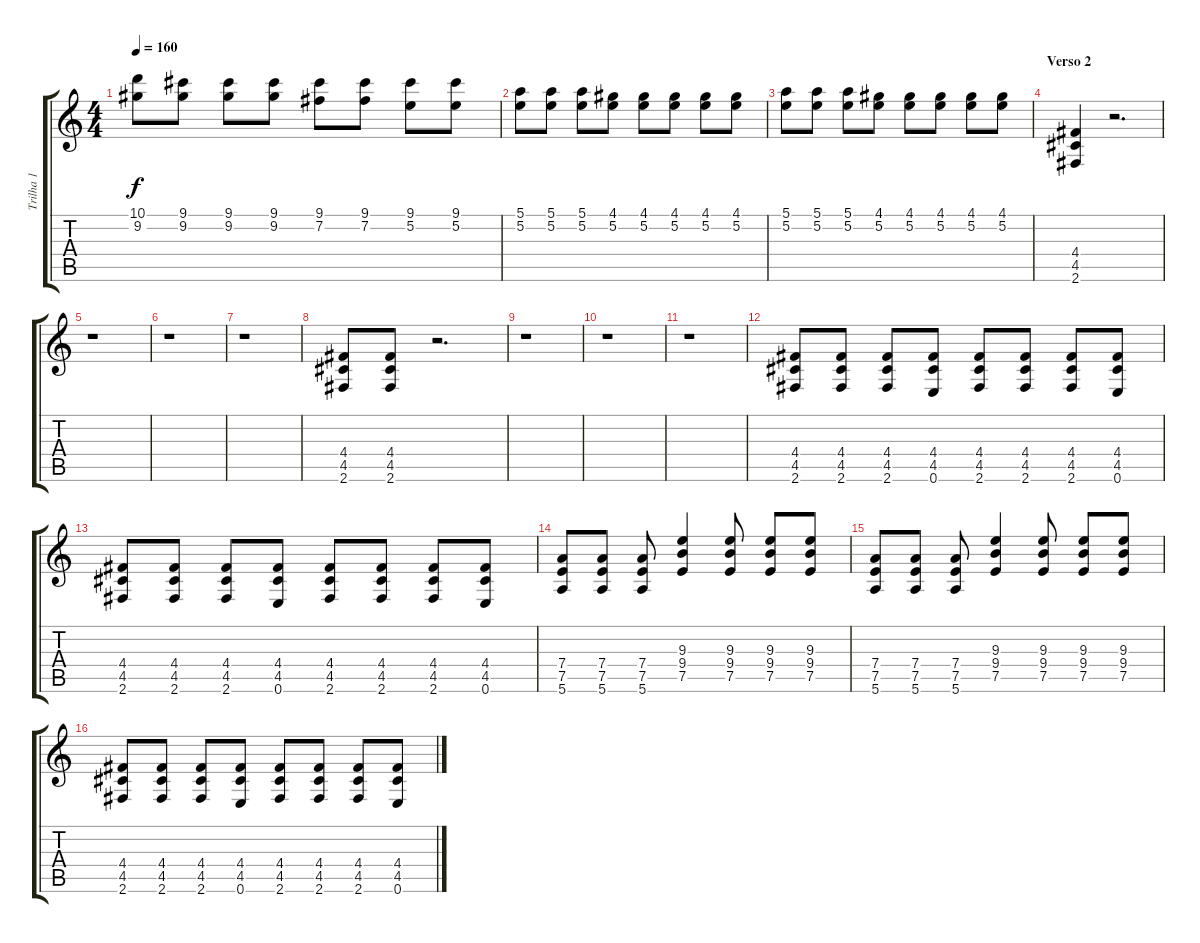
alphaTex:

\track ("Trilha 1" "Trilha 1") {instrument distortionguitar}
\staff {score tabs}
\tuning (E4 B3 G3 D3 A2 E2) {hide}
\ts (4 4)
\tempo 160
\clef g2
\ks c
(10.1 9.2).8{dy f} (9.1 9.2).8 (9.1 9.2).8 (9.1 9.2).8 (9.1 7.2).8 (9.1 7.2).8 (9.1 5.2).8 (9.1 5.2).8 |
(5.1 5.2).8 (5.1 5.2).8 (5.1 5.2).8 (4.1 5.2).8 (4.1 5.2).8 (4.1 5.2).8 (4.1 5.2).8 (4.1 5.2).8 |
(5.1 5.2).8 (5.1 5.2).8 (5.1 5.2).8 (4.1 5.2).8 (4.1 5.2).8 (4.1 5.2).8 (4.1 5.2).8 (4.1 5.2).8 |
\section ("" "Verso 2")
(4.4 4.5 2.6).4 r.2{d} |
r.1 |
r.1 |
r.1 |
(4.4 4.5 2.6).8 (4.4 4.5 2.6).8 r.2{d} |
r.1 |
r.1 |
r.1 |
(4.4 4.5 2.6).8{volume 13} (4.4 4.5 2.6).8 (4.4 4.5 2.6).8 (4.4 4.5 0.6).8 (4.4 4.5 2.6).8 (4.4 4.5 2.6).8 (4.4 4.5 2.6).8 (4.4 4.5 0.6).8 |
(4.4 4.5 2.6).8 (4.4 4.5 2.6).8 (4.4 4.5 2.6).8 (4.4 4.5 0.6).8 (4.4 4.5 2.6).8 (4.4 4.5 2.6).8 (4.4 4.5 2.6).8 (4.4 4.5 0.6).8 |
(7.4 7.5 5.6).8 (7.4 7.5 5.6).8 (7.4 7.5 5.6).8 (9.3 9.4 7.5).4 (9.3 9.4 7.5).8 (9.3 9.4 7.5).8 (9.3 9.4 7.5).8 |
(7.4 7.5 5.6).8 (7.4 7.5 5.6).8 (7.4 7.5 5.6).8 (9.3 9.4 7.5).4 (9.3 9.4 7.5).8 (9.3 9.4 7.5).8 (9.3 9.4 7.5).8 |
(4.4 4.5 2.6).8{volume 13} (4.4 4.5 2.6).8 (4.4 4.5 2.6).8 (4.4 4.5 0.6).8 (4.4 4.5 2.6).8 (4.4 4.5 2.6).8 (4.4 4.5 2.6).8 (4.4 4.5 0.6).8
